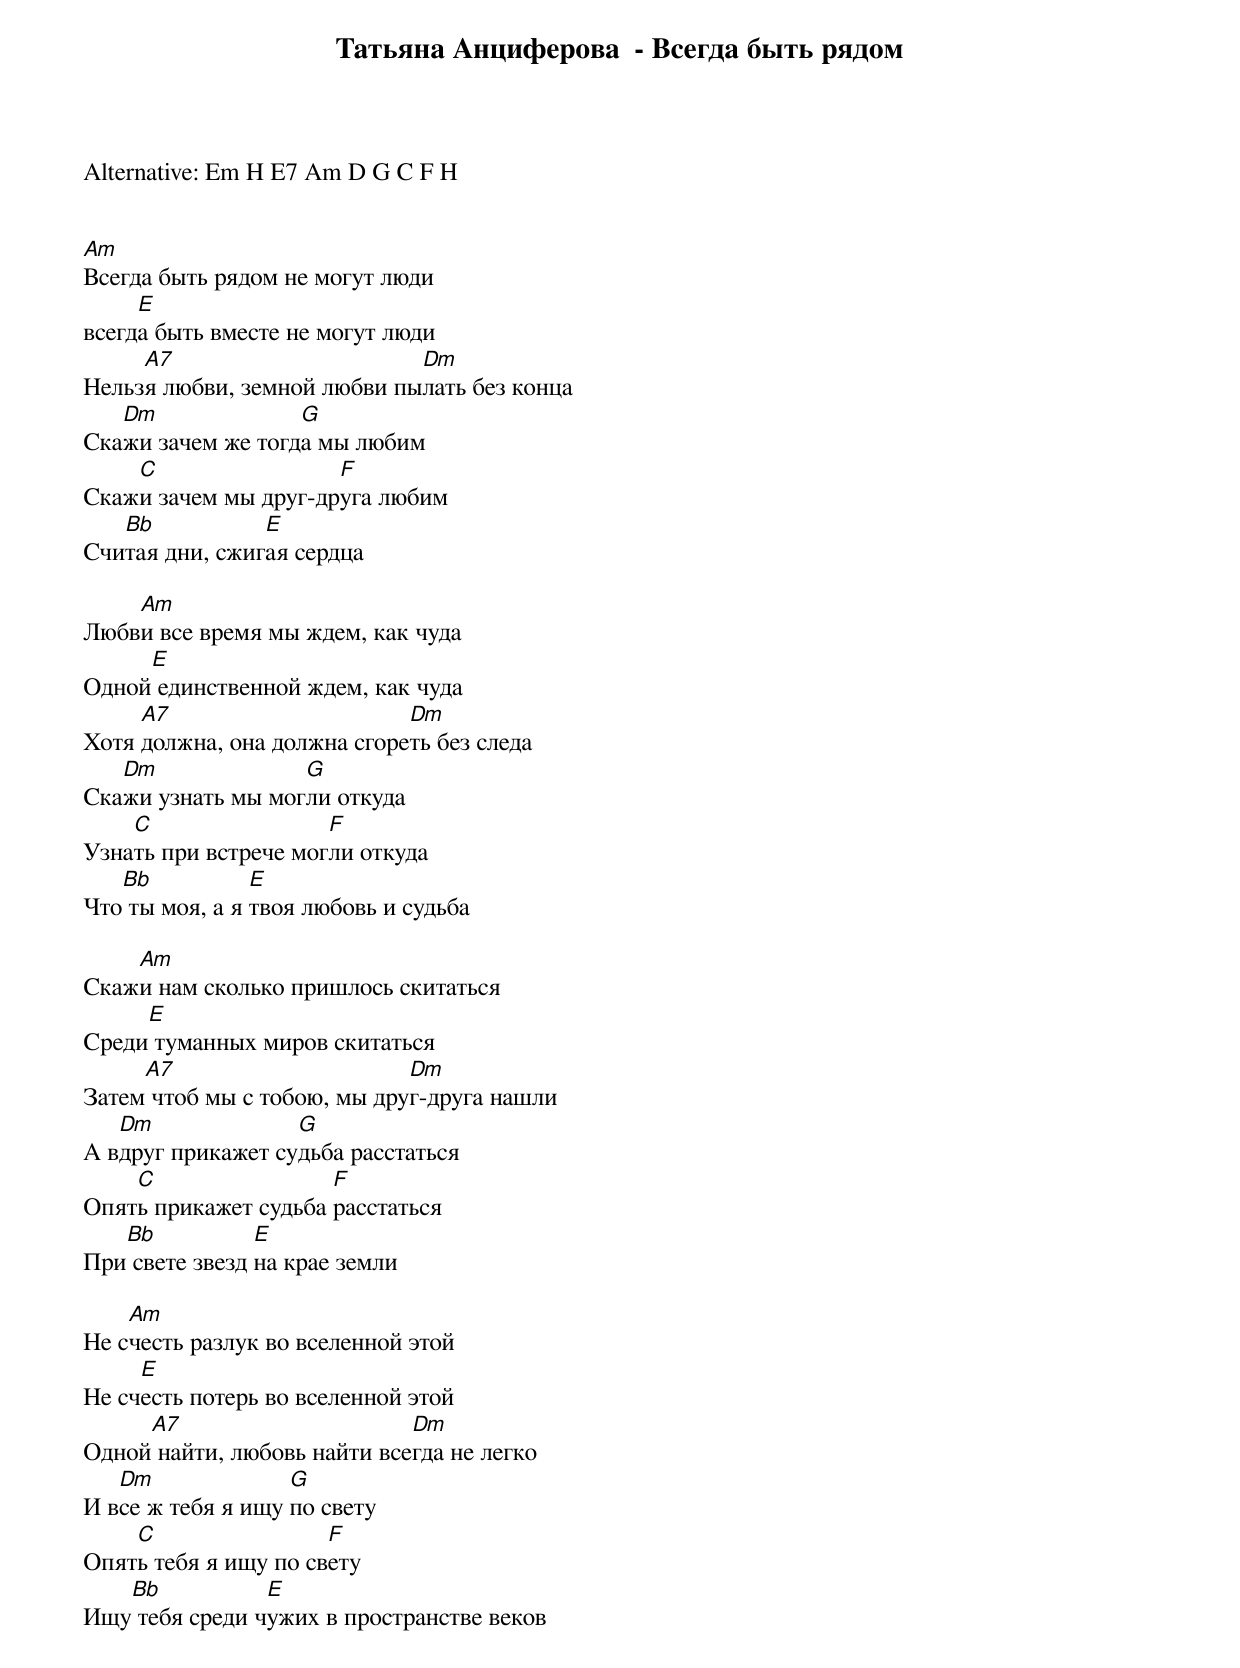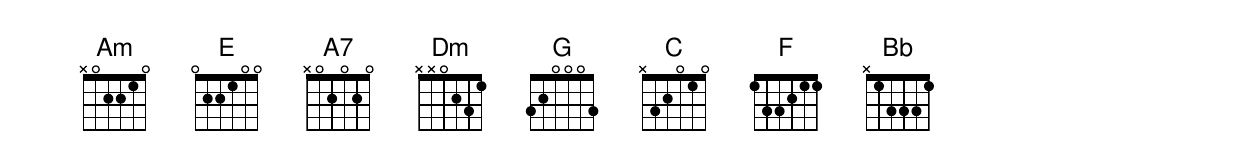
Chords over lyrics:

Татьяна Анциферова  - Всегда быть рядом


Alternative: Em H E7 Am D G C F H


Am
Всегда быть рядом не могут люди
     E
всегда быть вместе не могут люди
     A7                      Dm
Нельзя любви, земной любви пылать без конца
   Dm              G
Скажи зачем же тогда мы любим
    C                 F
Скажи зачем мы друг-друга любим
   Bb           E
Считая дни, сжигая сердца

    Am
Любви все время мы ждем, как чуда
     E
Одной единственной ждем, как чуда
     A7                      Dm
Хотя должна, она должна сгореть без следа
   Dm              G
Скажи узнать мы могли откуда
    C                 F
Узнать при встрече могли откуда
   Bb           E
Что ты моя, а я твоя любовь и судьба

    Am
Скажи нам сколько пришлось скитаться
     E
Среди туманных миров скитаться
     A7                      Dm
Затем чтоб мы с тобою, мы друг-друга нашли
   Dm              G
А вдруг прикажет судьба расстаться
    C                 F
Опять прикажет судьба расстаться
   Bb           E
При свете звезд на крае земли

    Am
Не счесть разлук во вселенной этой
     E
Не счесть потерь во вселенной этой
     A7                      Dm
Одной найти, любовь найти всегда не легко
   Dm              G
И все ж тебя я ищу по свету
    C                 F
Опять тебя я ищу по свету
   Bb           E
Ищу тебя среди чужих в пространстве веков
